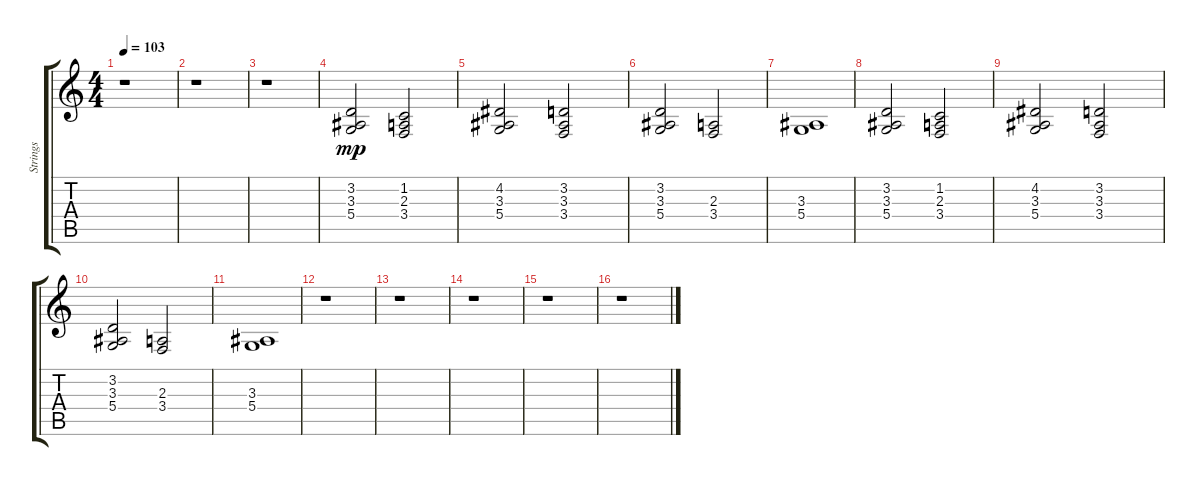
\track ("Strings" "Strings") {instrument stringensemble2}
\staff {score tabs}
\tuning (E4 B3 G3 D3 A2 E2) {hide}
\ts (4 4)
\tempo 103
\clef g2
\ks c
r.1{dy mp} |
r.1 |
r.1 |
(3.2 3.3 5.4).2 (1.2 2.3 3.4).2 |
(4.2 3.3 5.4).2 (3.2 3.3 3.4).2 |
(3.2 3.3 5.4).2 (2.3 3.4).2 |
(3.3 5.4).1 |
(3.2 3.3 5.4).2 (1.2 2.3 3.4).2 |
(4.2 3.3 5.4).2 (3.2 3.3 3.4).2 |
(3.2 3.3 5.4).2 (2.3 3.4).2 |
(3.3 5.4).1 |
r.1 |
r.1 |
r.1 |
r.1 |
r.1
